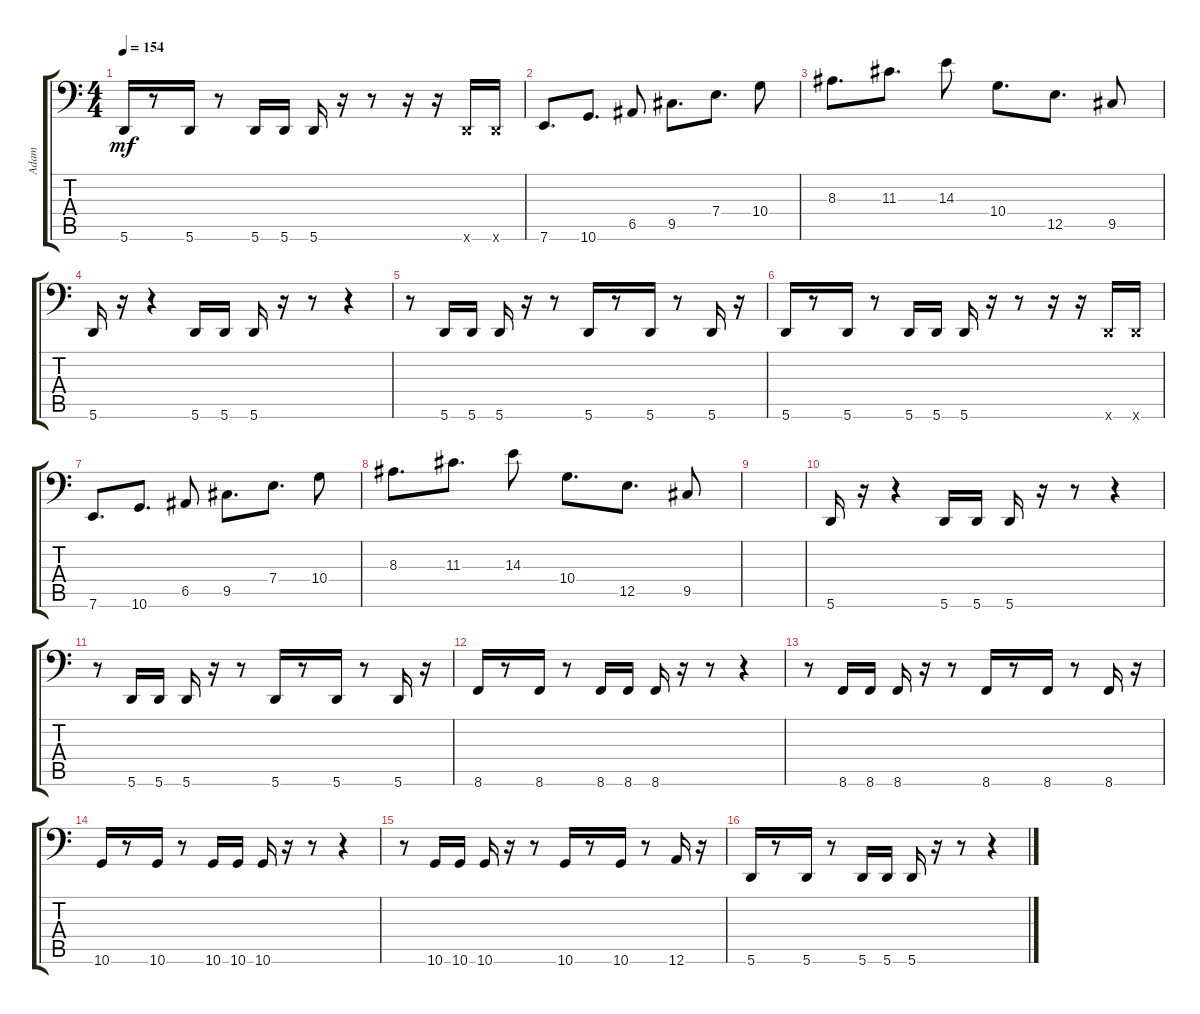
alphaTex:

\track ("Adam" "Adam") {instrument electricbassfinger}
\staff {score tabs}
\tuning (B2 G2 D2 A1 E1 A0) {hide}
\ts (4 4)
\tempo 154
\clef f4
\ks c
5.6.16{dy mf} r.8 5.6.16 r.8 5.6.16 5.6.16 5.6.16 r.16 r.8 r.16 r.16 5.6{x}.16 5.6{x}.16 |
7.6.8{d} 10.6.8{d} 6.5.8 9.5.8{d} 7.4.8{d} 10.4.8 |
8.3.8{d} 11.3.8{d} 14.3.8 10.4.8{d} 12.5.8{d} 9.5.8 |
5.6.16 r.16 r.4 5.6.16 5.6.16 5.6.16 r.16 r.8 r.4 |
r.8 5.6.16 5.6.16 5.6.16 r.16 r.8 5.6.16 r.8 5.6.16 r.8 5.6.16 r.16 |
5.6.16 r.8 5.6.16 r.8 5.6.16 5.6.16 5.6.16 r.16 r.8 r.16 r.16 5.6{x}.16 5.6{x}.16 |
7.6.8{d} 10.6.8{d} 6.5.8 9.5.8{d} 7.4.8{d} 10.4.8 |
8.3.8{d} 11.3.8{d} 14.3.8 10.4.8{d} 12.5.8{d} 9.5.8 |
|
5.6.16 r.16 r.4 5.6.16 5.6.16 5.6.16 r.16 r.8 r.4 |
r.8 5.6.16 5.6.16 5.6.16 r.16 r.8 5.6.16 r.8 5.6.16 r.8 5.6.16 r.16 |
8.6.16 r.8 8.6.16 r.8 8.6.16 8.6.16 8.6.16 r.16 r.8 r.4 |
r.8 8.6.16 8.6.16 8.6.16 r.16 r.8 8.6.16 r.8 8.6.16 r.8 8.6.16 r.16 |
10.6.16 r.8 10.6.16 r.8 10.6.16 10.6.16 10.6.16 r.16 r.8 r.4 |
r.8 10.6.16 10.6.16 10.6.16 r.16 r.8 10.6.16 r.8 10.6.16 r.8 12.6.16 r.16 |
5.6.16 r.8 5.6.16 r.8 5.6.16 5.6.16 5.6.16 r.16 r.8 r.4
